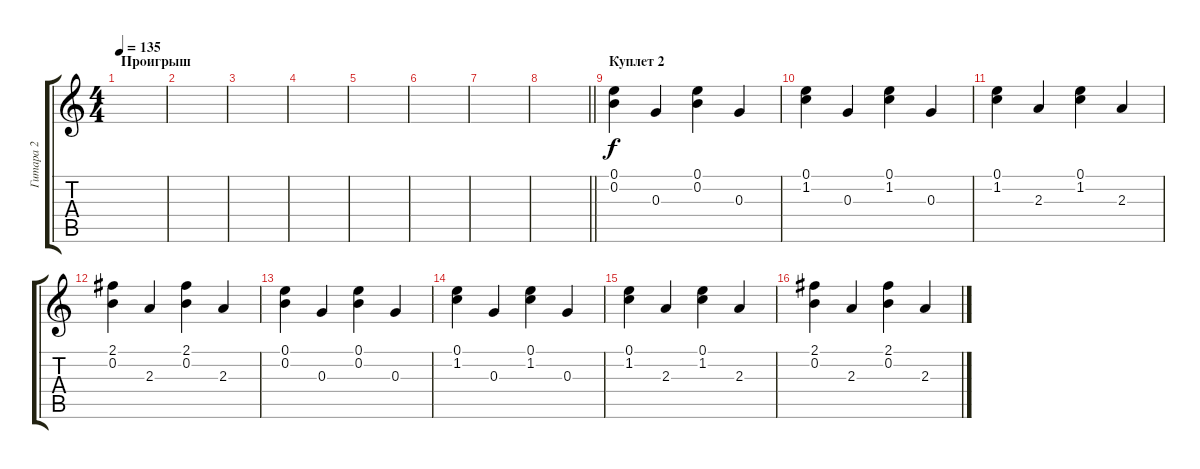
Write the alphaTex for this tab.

\track ("Гитара 2" "Гитара 2") {instrument acousticguitarsteel}
\staff {score tabs}
\tuning (E4 B3 G3 D3 A2 E2) {hide}
\ts (4 4)
\section ("" "Проигрыш")
\tempo 135
\clef g2
\ks c
|
|
|
|
|
|
|
\barLineRight lightlight
|
\section ("" "Куплет 2")
(0.1 0.2).4 0.3.4 (0.1 0.2).4 0.3.4 |
(0.1 1.2).4 0.3.4 (0.1 1.2).4 0.3.4 |
(0.1 1.2).4 2.3.4 (0.1 1.2).4 2.3.4 |
(2.1 0.2).4 2.3.4 (2.1 0.2).4 2.3.4 |
(0.1 0.2).4 0.3.4 (0.1 0.2).4 0.3.4 |
(0.1 1.2).4 0.3.4 (0.1 1.2).4 0.3.4 |
(0.1 1.2).4 2.3.4 (0.1 1.2).4 2.3.4 |
(2.1 0.2).4 2.3.4 (2.1 0.2).4 2.3.4
